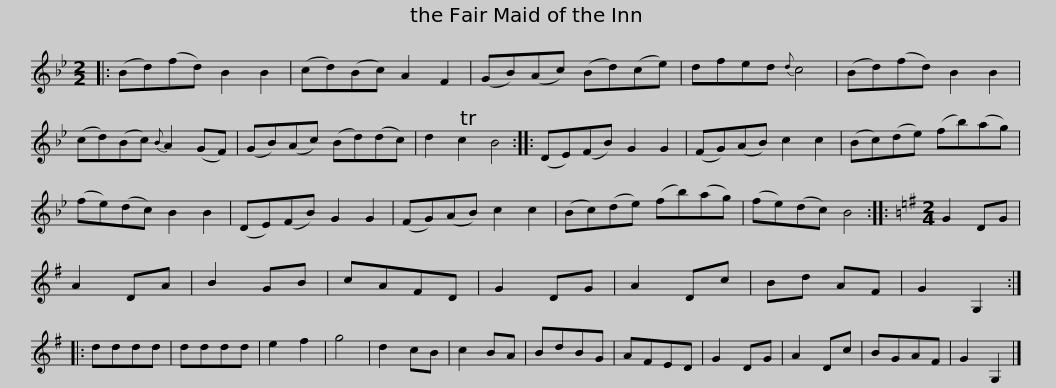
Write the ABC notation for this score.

X:1
L:1/8
M:2/2
I:linebreak $
K:Bb
V:1 treble
V:1
|: (Bd)(fd) B2 B2 | (cd)(Bc) A2 F2 | (GB)(Ac) (Bd)(ce) | dfed{d} c4 | (Bd)(fd) B2 B2 | %5
 (cd)(Bc){B} A2 (GF) |$ (GB)(Ac) (Bd)(dc) | d2 Tc2 B4 :: (DE)(FB) G2 G2 | (FG)(AB) c2 c2 | %10
 (Bc)(de) (fb)(ag) | (fe)(dc) B2 B2 | (DE)(FB) G2 G2 |$ (FG)(AB) c2 c2 | (Bc)(de) (fb)(ag) | %15
 (fe)(dc) B4 ::[K:G][M:2/4] G2 DG | A2 DA | B2 GB | cAFD | %20
 G2 DG | A2 Dc |$ Bd AF | G2 G,2 :: dddd | %25
 dddd | e2 f2 | g4 | d2 cB | c2 BA | %30
 BdBG | AFED | G2 DG | A2 Dc |$ BGAF | %35
 G2 G,2 |] %36
